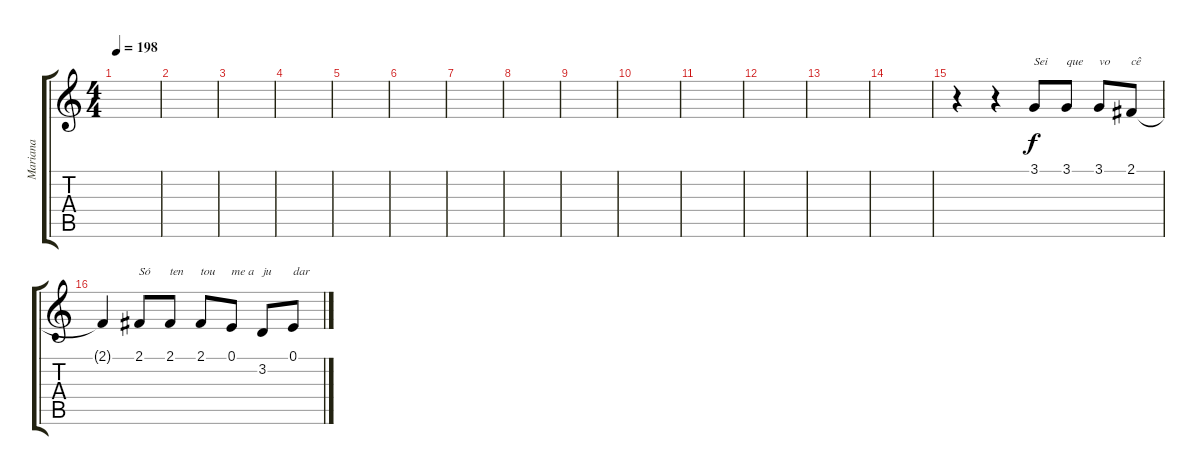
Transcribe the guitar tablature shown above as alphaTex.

\track ("Mariana" "Mariana") {instrument tenorsax}
\staff {score tabs}
\tuning (E4 B3 G3 D3 A2 E2) {hide}
\ts (4 4)
\tempo 198
\clef g2
\ks c
|
|
|
|
|
|
|
|
|
|
|
|
|
|
r.4 r.4 3.1.8{txt "Sei"} 3.1.8{txt "que"} 3.1.8{txt "vo"} 2.1.8{txt "cê"} |
2.1{t}.4 2.1.8{txt "Só"} 2.1.8{txt "ten"} 2.1.8{txt "tou"} 0.1.8{txt "me a"} 3.2.8{txt "ju"} 0.1.8{txt "dar"}
